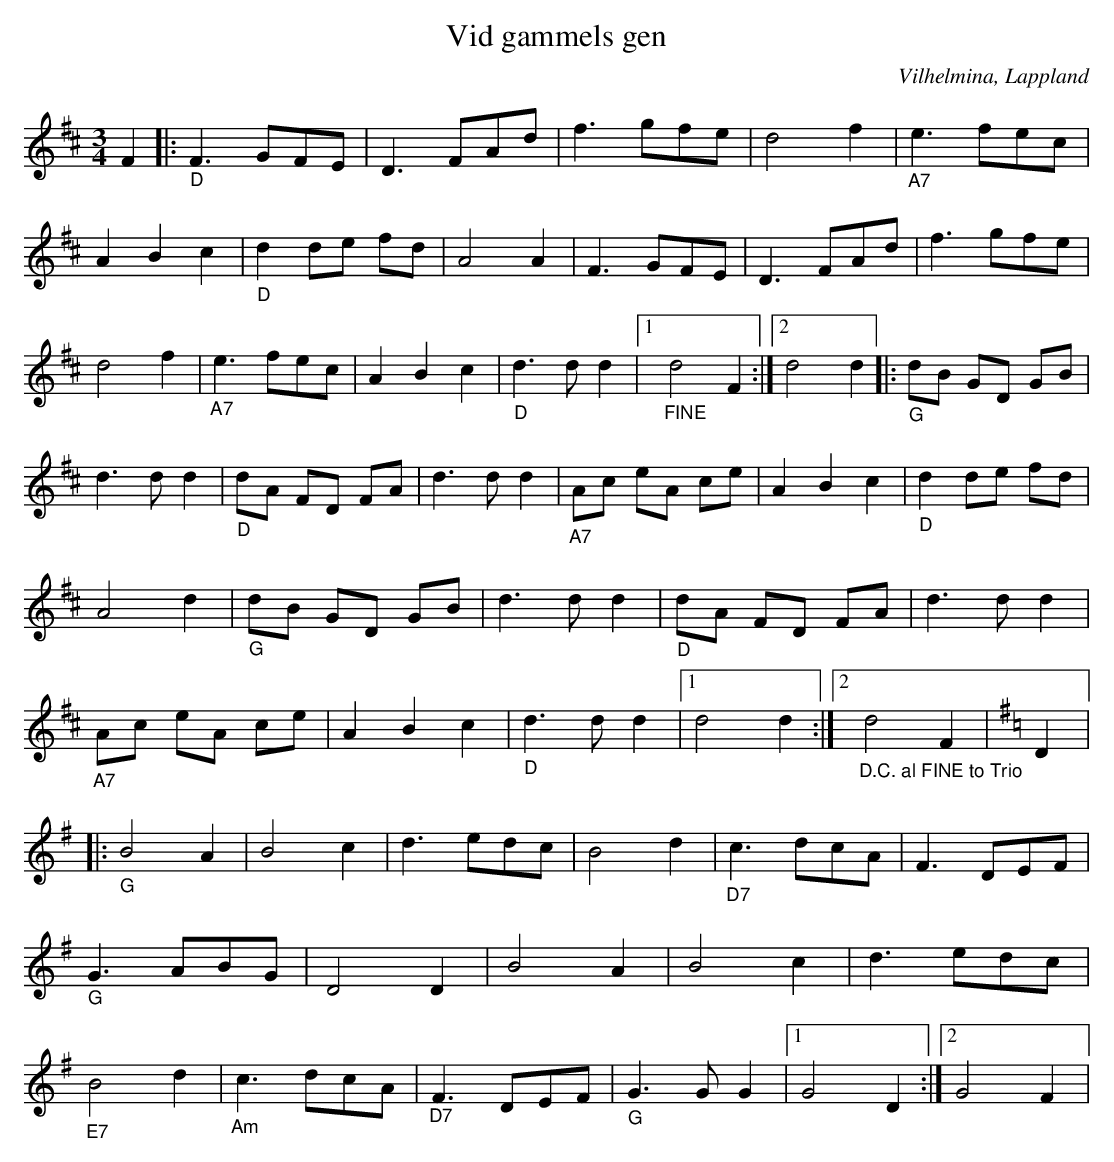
X:1
T:Vid gammels gen
O:Vilhelmina, Lappland
M:3/4
L:1/8
K:D
 F2|:"_D" F3 GFE | D3 FAd | f3 gfe | d4 f2 |"_A7" e3 fec | A2 B2 c2 |"_D" d2 de fd | A4 A2 | F3 GFE | D3 FAd | f3 gfe | d4 f2 |"_A7" e3 fec | A2 B2 c2 |"_D" d3 d d2 |1"_FINE" d4 F2:|2 d4 d2 |:"_G" dB GD GB | d3 d d2 |"_D" dA FD FA | d3 d d2 | "_A7" Ac eA ce | A2 B2 c2 |"_D" d2 de fd | A4 d2 |"_G" dB GD GB | d3 d d2 |"_D" dA FD FA | d3 d d2 |"_A7" Ac eA ce | A2 B2 c2 |"_D" d3 d d2 |1 d4 d2 :|2 "_D.C. al FINE to Trio" d4 F2 |[K:G] D2 |:"_G" B4 A2 | B4 c2 | d3 edc | B4 d2 |"_D7" c3 dcA | F3 DEF |"_G" G3 ABG | D4 D2 | B4 A2 | B4 c2 | d3 edc |"_E7" B4 d2 |"_Am" c3 dcA |"_D7" F3 DEF |"_G" G3G G2 |1 G4 D2 :|2 G4 F2|
